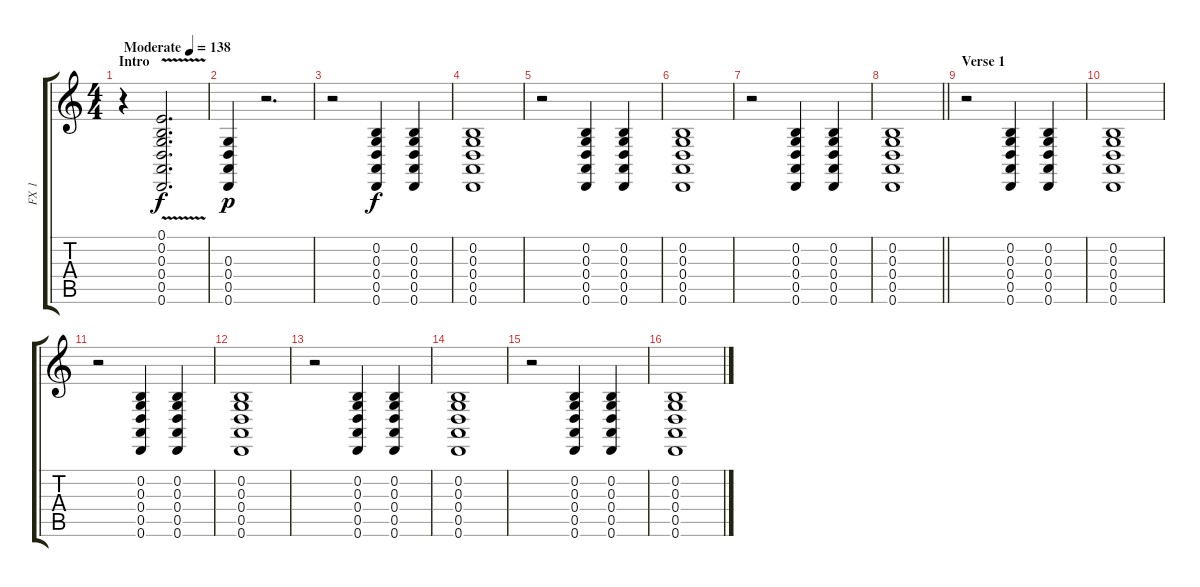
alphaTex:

\track ("FX 1" "FX 1") {instrument stringensemble1}
\staff {score tabs}
\tuning (E4 B3 G3 D3 A2 D2) {hide}
\ts (4 4)
\section ("" "Intro")
\tempo (138 "Moderate")
\clef g2
\ks c
r.4{dy f instrument stringensemble1} (0.1 0.2 0.3 0.4{v} 0.5 0.6).2{d instrument reversecymbal} |
(0.3 0.4 0.5 0.6).4{dy p instrument gunshot} r.2{d} |
r.2 (0.2 0.3 0.4 0.5 0.6).4{dy f balance 0 instrument melodictom} (0.2 0.3 0.4 0.5 0.6).4 |
(0.2 0.3 0.4 0.5 0.6).1 |
r.2 (0.2 0.3 0.4 0.5 0.6).4 (0.2 0.3 0.4 0.5 0.6).4 |
(0.2 0.3 0.4 0.5 0.6).1 |
r.2 (0.2 0.3 0.4 0.5 0.6).4{instrument melodictom} (0.2 0.3 0.4 0.5 0.6).4 |
\barLineRight lightlight
(0.2 0.3 0.4 0.5 0.6).1 |
\section ("" "Verse 1")
r.2 (0.2 0.3 0.4 0.5 0.6).4 (0.2 0.3 0.4 0.5 0.6).4 |
(0.2 0.3 0.4 0.5 0.6).1 |
r.2 (0.2 0.3 0.4 0.5 0.6).4 (0.2 0.3 0.4 0.5 0.6).4 |
(0.2 0.3 0.4 0.5 0.6).1 |
r.2 (0.2 0.3 0.4 0.5 0.6).4 (0.2 0.3 0.4 0.5 0.6).4 |
(0.2 0.3 0.4 0.5 0.6).1 |
r.2 (0.2 0.3 0.4 0.5 0.6).4 (0.2 0.3 0.4 0.5 0.6).4 |
(0.2 0.3 0.4 0.5 0.6).1
